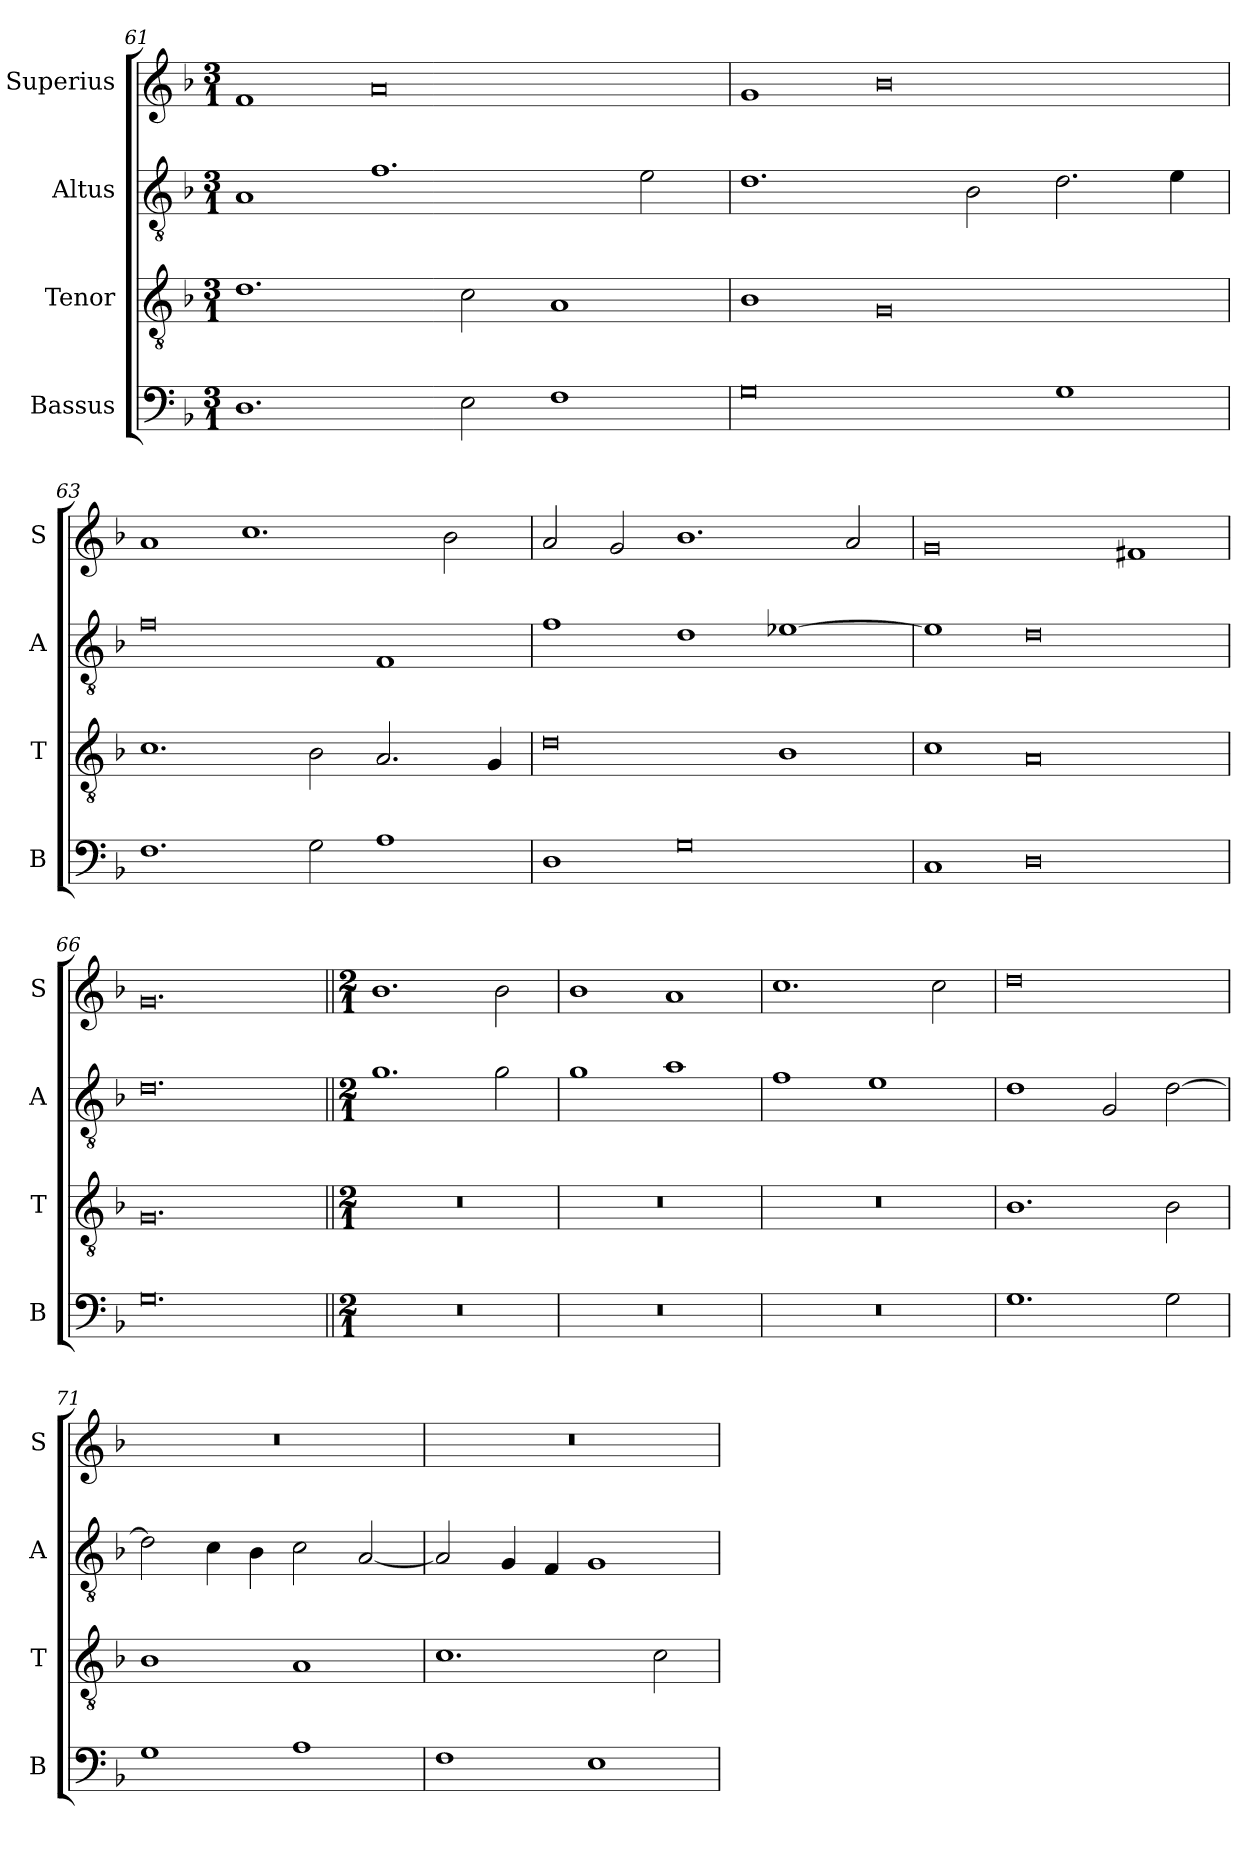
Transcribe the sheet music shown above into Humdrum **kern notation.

**kern	**kern	**kern	**kern
*part4	*part3	*part2	*part1
*staff4	*staff3	*staff2	*staff1
*I"Bassus	*I"Tenor	*I"Altus	*I"Superius
*I'B	*I'T	*I'A	*I'S
*clefF4	*clefGv2	*clefGv2	*clefG2
*k[b-]	*k[b-]	*k[b-]	*k[b-]
*M3/1	*M3/1	*M3/1	*M3/1
=61	=61	=61	=61
1.D	1.d	1A	1f
.	.	1.f	0a
2E\	2c\	.	.
1F	1A	.	.
.	.	2e\	.
=62	=62	=62	=62
0G	1B-	1.d	1g
.	0G	.	0b-
.	.	2B-\	.
1G	.	2.d\	.
.	.	4e\	.
=63	=63	=63	=63
1.F	1.c	0f	1a
.	.	.	1.cc
2G\	2B-\	.	.
1A	2.A/	1F	.
.	.	.	2b-\
.	4G/	.	.
=64	=64	=64	=64
1D	0d	1f	2a/
.	.	.	2g/
0G	.	1d	1.b-
.	1B-	[1e-X	.
.	.	.	2a/
=65	=65	=65	=65
1C	1c	1e-]	0g
0D	0A	0d	.
.	.	.	1f#X
=66	=66	=66	=66
0.G	0.G	0.d	0.g
!!LO:LB:g=z
=67||	=67||	=67||	=67||
*M2/1	*M2/1	*M2/1	*M2/1
0r	0r	1.g	1.b-
.	.	2g\	2b-\
=68	=68	=68	=68
0r	0r	1g	1b-
.	.	1a	1a
=69	=69	=69	=69
0r	0r	1f	1.cc
.	.	1e	.
.	.	.	2cc\
=70	=70	=70	=70
1.G	1.B-	1d	0dd
.	.	2G/	.
2G\	2B-\	[2d\	.
=71	=71	=71	=71
1G	1B-	2d\]	0r
.	.	4c\	.
.	.	4B-\	.
1A	1A	2c\	.
.	.	[2A/	.
=72	=72	=72	=72
1F	1.c	2A/]	0r
.	.	4G/	.
.	.	4F/	.
1E	.	1G	.
.	2c\	.	.
=	=	=	=
*-	*-	*-	*-
